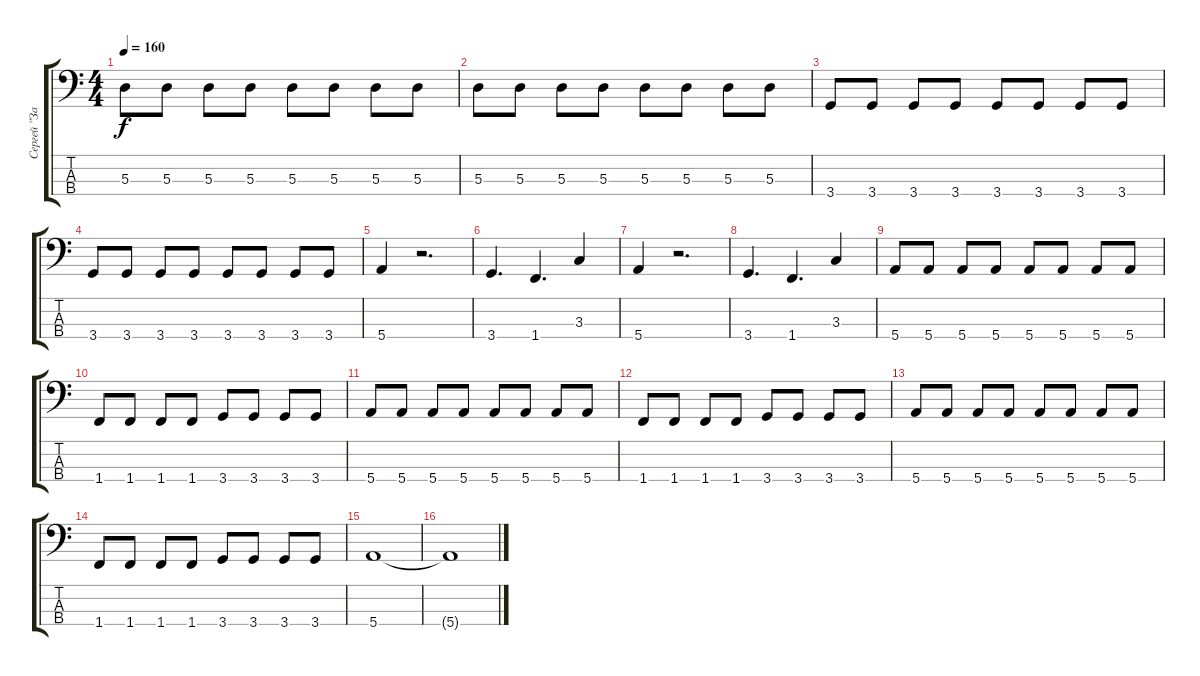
\track ("Сергей \"Захар\" Захаров" "Сергей \"За") {instrument electricbassfinger}
\staff {score tabs}
\tuning (G2 D2 A1 E1) {hide}
\ts (4 4)
\tempo 160
\clef f4
\ks c
5.3.8{dy f} 5.3.8 5.3.8 5.3.8 5.3.8 5.3.8 5.3.8 5.3.8 |
5.3.8 5.3.8 5.3.8 5.3.8 5.3.8 5.3.8 5.3.8 5.3.8 |
3.4.8 3.4.8 3.4.8 3.4.8 3.4.8 3.4.8 3.4.8 3.4.8 |
3.4.8 3.4.8 3.4.8 3.4.8 3.4.8 3.4.8 3.4.8 3.4.8 |
5.4.4 r.2{d} |
3.4.4{d} 1.4.4{d} 3.3.4 |
5.4.4 r.2{d} |
3.4.4{d} 1.4.4{d} 3.3.4 |
5.4.8 5.4.8 5.4.8 5.4.8 5.4.8 5.4.8 5.4.8 5.4.8 |
1.4.8 1.4.8 1.4.8 1.4.8 3.4.8 3.4.8 3.4.8 3.4.8 |
5.4.8 5.4.8 5.4.8 5.4.8 5.4.8 5.4.8 5.4.8 5.4.8 |
1.4.8 1.4.8 1.4.8 1.4.8 3.4.8 3.4.8 3.4.8 3.4.8 |
5.4.8 5.4.8 5.4.8 5.4.8 5.4.8 5.4.8 5.4.8 5.4.8 |
1.4.8 1.4.8 1.4.8 1.4.8 3.4.8 3.4.8 3.4.8 3.4.8 |
5.4.1 |
5.4{t}.1
